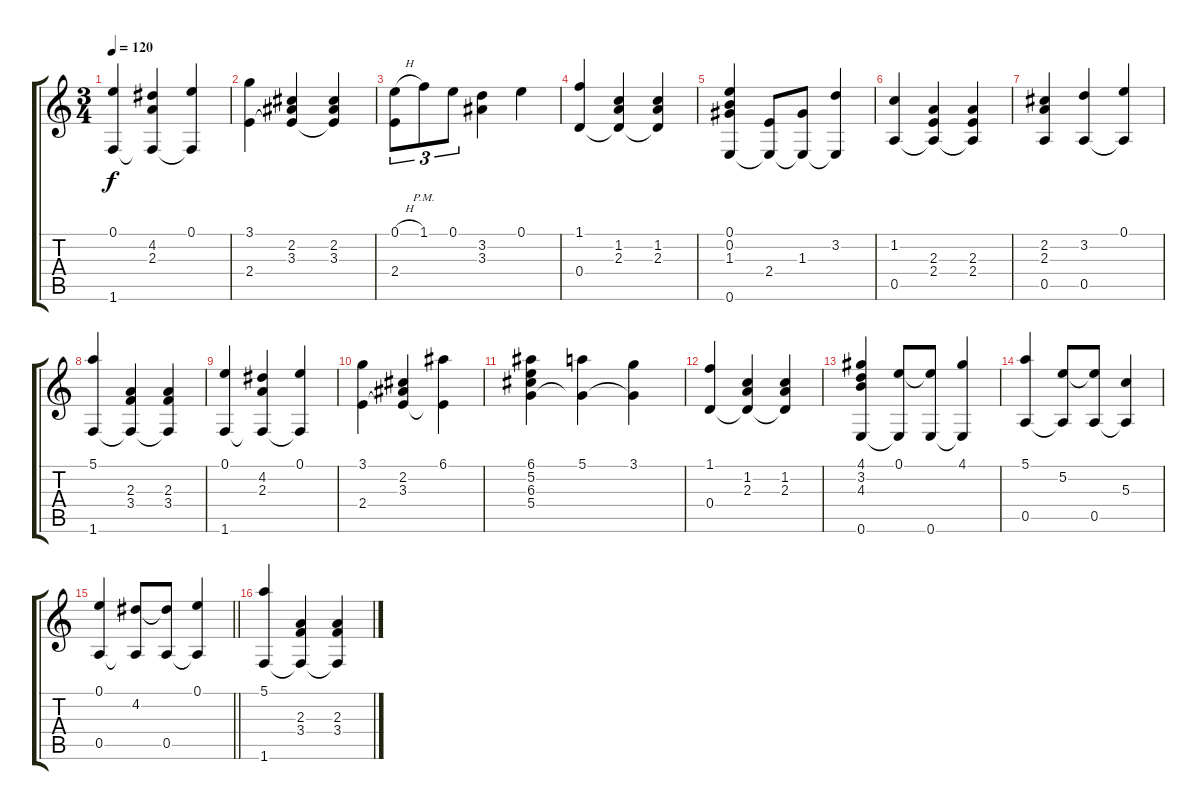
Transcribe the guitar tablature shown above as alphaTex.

\track "" {instrument acousticguitarsteel}
\staff {score tabs}
\tuning (E4 B3 G3 D3 A2 E2) {hide}
\ts (3 4)
\tempo 120
\clef g2
\ks c
(0.1 1.6).4{dy f} (4.2 2.3 1.6{t}).4 (0.1 1.6{t}).4 |
(3.1 2.4).4 (2.2 3.3 2.4{t}).4 (2.2 3.3 2.4{t}).4 |
(0.1{h} 2.4).8{tu (3 2)} 1.1{pm}.8{tu (3 2)} 0.1.8{tu (3 2)} (3.2 3.3).4 0.1.4 |
(1.1 0.4).4 (1.2 2.3 0.4{t}).4 (1.2 2.3 0.4{t}).4 |
(0.1 0.2 1.3 0.6).4 (2.4 0.6{t}).8 (1.3 0.6{t}).8 (3.2 0.6{t}).4 |
(1.2 0.5).4 (2.3 2.4 0.5{t}).4 (2.3 2.4 0.5{t}).4 |
(2.2 2.3 0.5).4 (3.2 0.5).4 (0.1 0.5{t}).4 |
(5.1 1.6).4 (2.3 3.4 1.6{t}).4 (2.3 3.4 1.6{t}).4 |
(0.1 1.6).4 (4.2 2.3 1.6{t}).4 (0.1 1.6{t}).4 |
(3.1 2.4).4 (2.2 3.3 2.4{t}).4 (6.1 2.4{t}).4 |
(6.1 5.2 6.3 5.4).4 (5.1 5.4{t}).4 (3.1 5.4{t}).4 |
(1.1 0.4).4 (1.2 2.3 0.4{t}).4 (1.2 2.3 0.4{t}).4 |
(4.1 3.2 4.3 0.6).4 (0.1 0.6{t}).8 (0.1{t} 0.6).8 (4.1 0.6{t}).4 |
(5.1 0.5).4 (5.2 0.5{t}).8 (5.2{t} 0.5).8 (5.3 0.5{t}).4 |
\barLineRight lightlight
(0.1 0.5).4 (4.2 0.5{t}).8 (4.2{t} 0.5).8 (0.1 0.5{t}).4 |
(5.1 1.6).4 (2.3 3.4 1.6{t}).4 (2.3 3.4 1.6{t}).4
